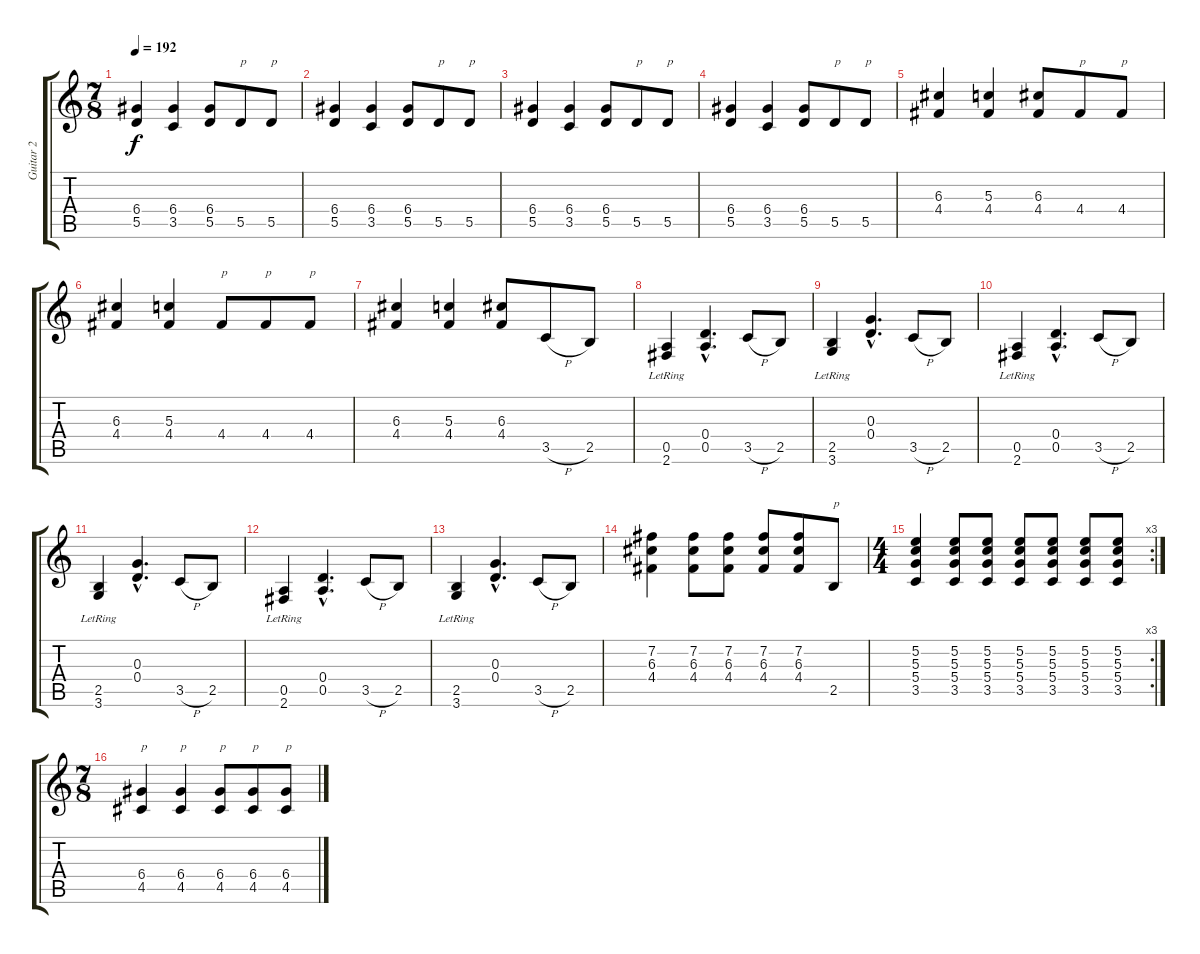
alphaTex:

\track ("Guitar 2" "Guitar 2") {instrument distortionguitar}
\staff {score tabs}
\tuning (E4 B3 G3 D3 A2 E2) {hide}
\ts (7 8)
\tempo 192
\clef g2
\ks c
(6.4 5.5).4{dy f} (6.4 3.5).4 (6.4 5.5).8 5.5.8{txt "p"} 5.5.8{txt "p"} |
(6.4 5.5).4 (6.4 3.5).4 (6.4 5.5).8 5.5.8{txt "p"} 5.5.8{txt "p"} |
(6.4 5.5).4 (6.4 3.5).4 (6.4 5.5).8 5.5.8{txt "p"} 5.5.8{txt "p"} |
(6.4 5.5).4 (6.4 3.5).4 (6.4 5.5).8 5.5.8{txt "p"} 5.5.8{txt "p"} |
(6.3 4.4).4 (5.3 4.4).4 (6.3 4.4).8 4.4.8{txt "p"} 4.4.8{txt "p"} |
(6.3 4.4).4 (5.3 4.4).4 4.4.8{txt "p"} 4.4.8{txt "p"} 4.4.8{txt "p"} |
(6.3 4.4).4 (5.3 4.4).4 (6.3 4.4).8 3.5{h}.8 2.5.8 |
(0.5{lr} 2.6{lr}).4 (0.4{hac} 0.5{hac}).4{d} 3.5{h}.8 2.5.8 |
(2.5{lr} 3.6{lr}).4 (0.3{hac} 0.4{hac}).4{d} 3.5{h}.8 2.5.8 |
(0.5{lr} 2.6{lr}).4 (0.4{hac} 0.5{hac}).4{d} 3.5{h}.8 2.5.8 |
(2.5{lr} 3.6{lr}).4 (0.3{hac} 0.4{hac}).4{d} 3.5{h}.8 2.5.8 |
(0.5{lr} 2.6{lr}).4 (0.4{hac} 0.5{hac}).4{d} 3.5{h}.8 2.5.8 |
(2.5{lr} 3.6{lr}).4 (0.3{hac} 0.4{hac}).4{d} 3.5{h}.8 2.5.8 |
(7.2 6.3 4.4).4 (7.2 6.3 4.4).8 (7.2 6.3 4.4).8 (7.2 6.3 4.4).8 (7.2 6.3 4.4).8 2.5.8{txt "p"} |
\rc 3
\ts (4 4)
(5.2 5.3 5.4 3.5).4 (5.2 5.3 5.4 3.5).8 (5.2 5.3 5.4 3.5).8 (5.2 5.3 5.4 3.5).8 (5.2 5.3 5.4 3.5).8 (5.2 5.3 5.4 3.5).8 (5.2 5.3 5.4 3.5).8 |
\ts (7 8)
(6.4 4.5).4{txt "p"} (6.4 4.5).4{txt "p"} (6.4 4.5).8{txt "p"} (6.4 4.5).8{txt "p"} (6.4 4.5).8{txt "p"}
